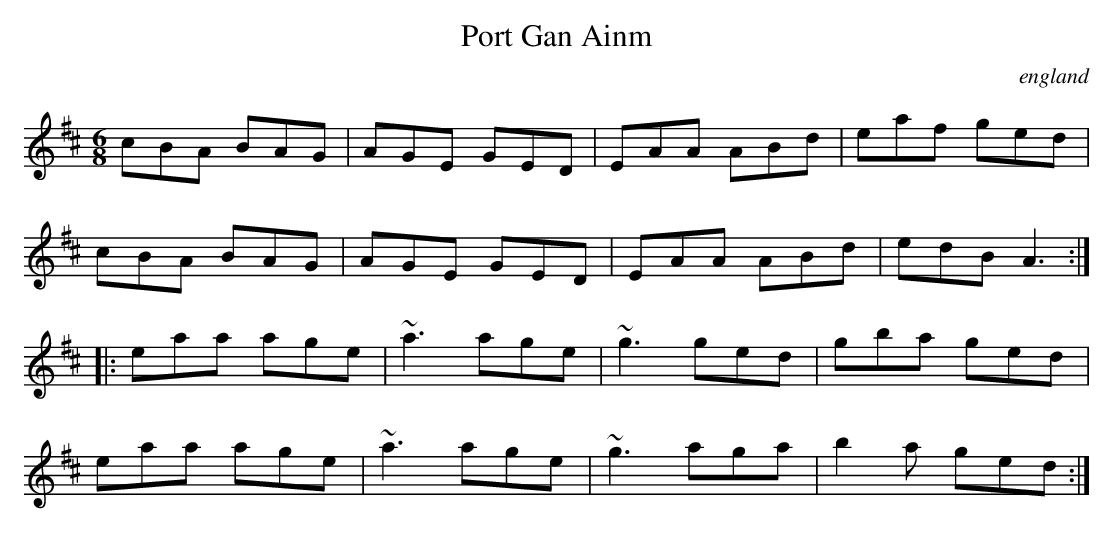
X:1
T:Port Gan Ainm
O:england
M:6/8
L:1/8
K:Amix
cBA BAG|AGE GED|EAA ABd|eaf ged|
cBA BAG|AGE GED|EAA ABd|edB A3:|
|:eaa age|~a3 age|~g3 ged|gba ged|
eaa age|~a3 age|~g3 aga|b2a ged:|
